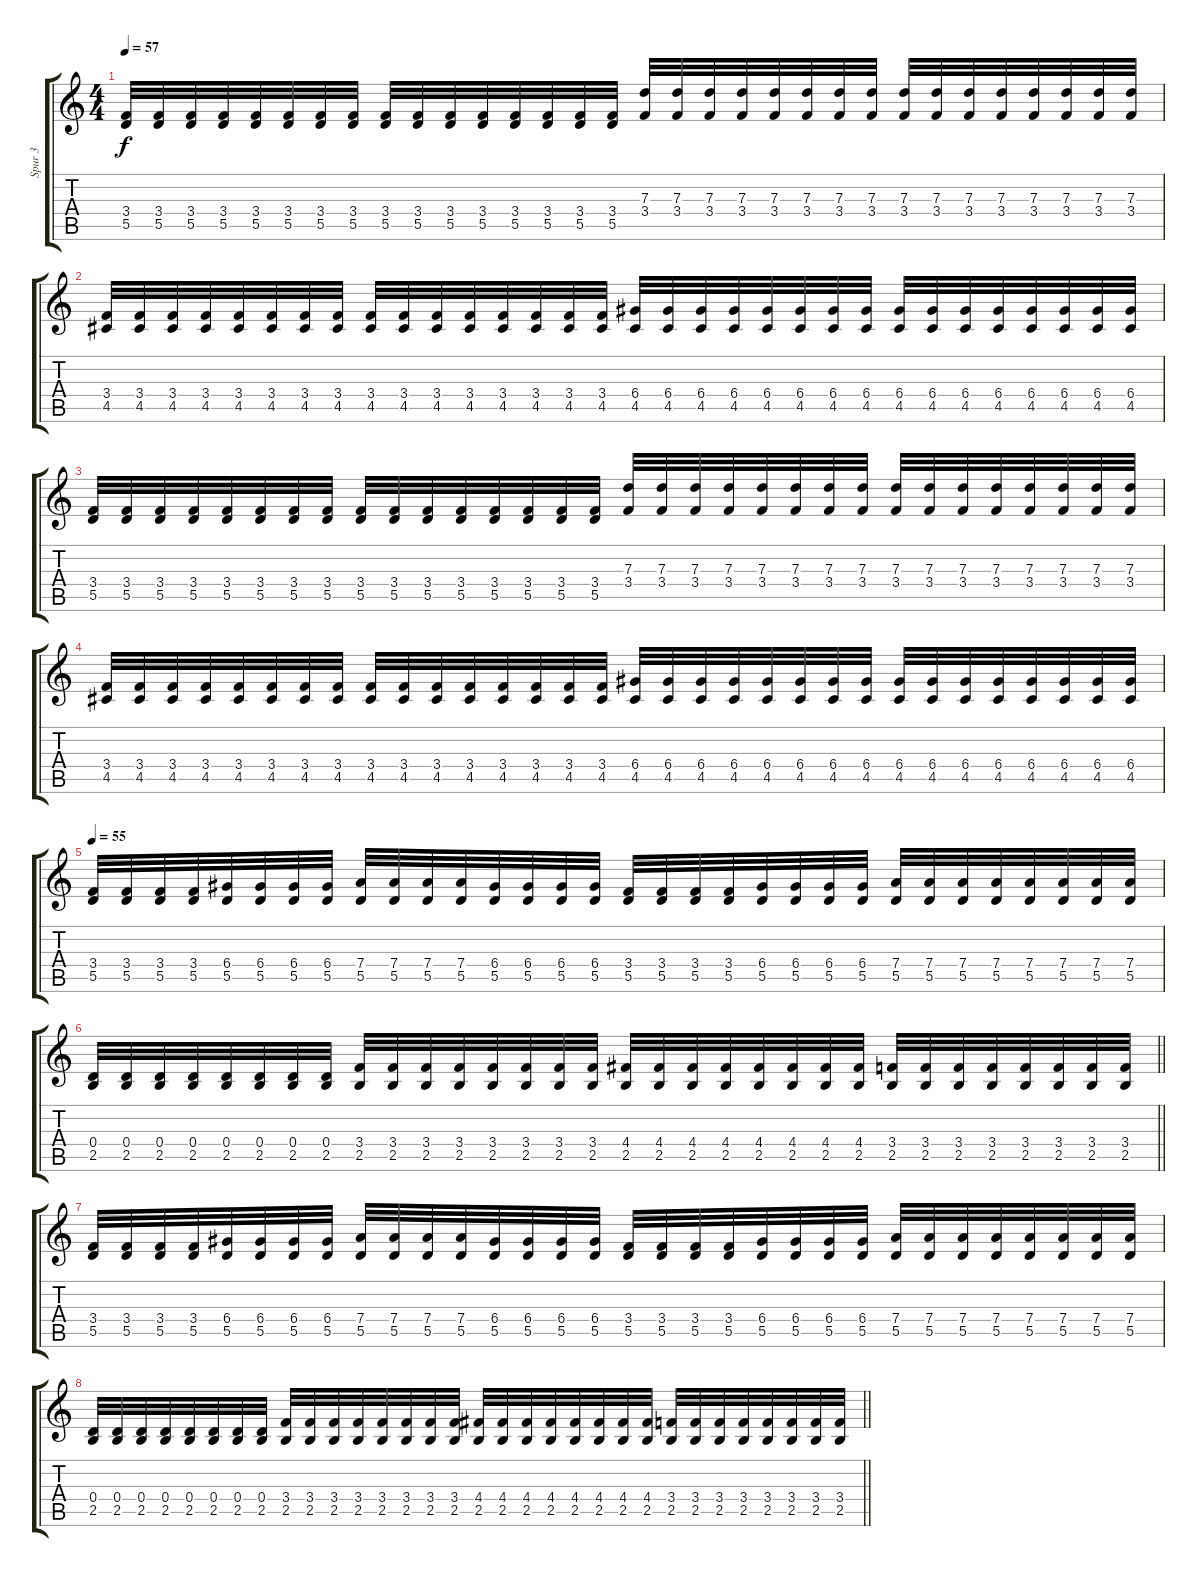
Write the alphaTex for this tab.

\track ("Spur 3" "Spur 3") {instrument distortionguitar}
\staff {score tabs}
\tuning (E4 B3 G3 D3 A2 E2) {hide}
\ts (4 4)
\tempo 57
\clef g2
\ks c
(3.4 5.5).32{dy f} (3.4 5.5).32 (3.4 5.5).32 (3.4 5.5).32 (3.4 5.5).32 (3.4 5.5).32 (3.4 5.5).32 (3.4 5.5).32 (3.4 5.5).32 (3.4 5.5).32 (3.4 5.5).32 (3.4 5.5).32 (3.4 5.5).32 (3.4 5.5).32 (3.4 5.5).32 (3.4 5.5).32 (7.3 3.4).32 (7.3 3.4).32 (7.3 3.4).32 (7.3 3.4).32 (7.3 3.4).32 (7.3 3.4).32 (7.3 3.4).32 (7.3 3.4).32 (7.3 3.4).32 (7.3 3.4).32 (7.3 3.4).32 (7.3 3.4).32 (7.3 3.4).32 (7.3 3.4).32 (7.3 3.4).32 (7.3 3.4).32 |
(3.4 4.5).32 (3.4 4.5).32 (3.4 4.5).32 (3.4 4.5).32 (3.4 4.5).32 (3.4 4.5).32 (3.4 4.5).32 (3.4 4.5).32 (3.4 4.5).32 (3.4 4.5).32 (3.4 4.5).32 (3.4 4.5).32 (3.4 4.5).32 (3.4 4.5).32 (3.4 4.5).32 (3.4 4.5).32 (6.4 4.5).32 (6.4 4.5).32 (6.4 4.5).32 (6.4 4.5).32 (6.4 4.5).32 (6.4 4.5).32 (6.4 4.5).32 (6.4 4.5).32 (6.4 4.5).32 (6.4 4.5).32 (6.4 4.5).32 (6.4 4.5).32 (6.4 4.5).32 (6.4 4.5).32 (6.4 4.5).32 (6.4 4.5).32 |
(3.4 5.5).32 (3.4 5.5).32 (3.4 5.5).32 (3.4 5.5).32 (3.4 5.5).32 (3.4 5.5).32 (3.4 5.5).32 (3.4 5.5).32 (3.4 5.5).32 (3.4 5.5).32 (3.4 5.5).32 (3.4 5.5).32 (3.4 5.5).32 (3.4 5.5).32 (3.4 5.5).32 (3.4 5.5).32 (7.3 3.4).32 (7.3 3.4).32 (7.3 3.4).32 (7.3 3.4).32 (7.3 3.4).32 (7.3 3.4).32 (7.3 3.4).32 (7.3 3.4).32 (7.3 3.4).32 (7.3 3.4).32 (7.3 3.4).32 (7.3 3.4).32 (7.3 3.4).32 (7.3 3.4).32 (7.3 3.4).32 (7.3 3.4).32 |
(3.4 4.5).32 (3.4 4.5).32 (3.4 4.5).32 (3.4 4.5).32 (3.4 4.5).32 (3.4 4.5).32 (3.4 4.5).32 (3.4 4.5).32 (3.4 4.5).32 (3.4 4.5).32 (3.4 4.5).32 (3.4 4.5).32 (3.4 4.5).32 (3.4 4.5).32 (3.4 4.5).32 (3.4 4.5).32 (6.4 4.5).32 (6.4 4.5).32 (6.4 4.5).32 (6.4 4.5).32 (6.4 4.5).32 (6.4 4.5).32 (6.4 4.5).32 (6.4 4.5).32 (6.4 4.5).32 (6.4 4.5).32 (6.4 4.5).32 (6.4 4.5).32 (6.4 4.5).32 (6.4 4.5).32 (6.4 4.5).32 (6.4 4.5).32 |
\tempo 55
(3.4 5.5).32 (3.4 5.5).32 (3.4 5.5).32 (3.4 5.5).32 (6.4 5.5).32 (6.4 5.5).32 (6.4 5.5).32 (6.4 5.5).32 (7.4 5.5).32 (7.4 5.5).32 (7.4 5.5).32 (7.4 5.5).32 (6.4 5.5).32 (6.4 5.5).32 (6.4 5.5).32 (6.4 5.5).32 (3.4 5.5).32 (3.4 5.5).32 (3.4 5.5).32 (3.4 5.5).32 (6.4 5.5).32 (6.4 5.5).32 (6.4 5.5).32 (6.4 5.5).32 (7.4 5.5).32 (7.4 5.5).32 (7.4 5.5).32 (7.4 5.5).32 (7.4 5.5).32 (7.4 5.5).32 (7.4 5.5).32 (7.4 5.5).32 |
\barLineRight lightlight
(0.4 2.5).32 (0.4 2.5).32 (0.4 2.5).32 (0.4 2.5).32 (0.4 2.5).32 (0.4 2.5).32 (0.4 2.5).32 (0.4 2.5).32 (3.4 2.5).32 (3.4 2.5).32 (3.4 2.5).32 (3.4 2.5).32 (3.4 2.5).32 (3.4 2.5).32 (3.4 2.5).32 (3.4 2.5).32 (4.4 2.5).32 (4.4 2.5).32 (4.4 2.5).32 (4.4 2.5).32 (4.4 2.5).32 (4.4 2.5).32 (4.4 2.5).32 (4.4 2.5).32 (3.4 2.5).32 (3.4 2.5).32 (3.4 2.5).32 (3.4 2.5).32 (3.4 2.5).32 (3.4 2.5).32 (3.4 2.5).32 (3.4 2.5).32 |
(3.4 5.5).32 (3.4 5.5).32 (3.4 5.5).32 (3.4 5.5).32 (6.4 5.5).32 (6.4 5.5).32 (6.4 5.5).32 (6.4 5.5).32 (7.4 5.5).32 (7.4 5.5).32 (7.4 5.5).32 (7.4 5.5).32 (6.4 5.5).32 (6.4 5.5).32 (6.4 5.5).32 (6.4 5.5).32 (3.4 5.5).32 (3.4 5.5).32 (3.4 5.5).32 (3.4 5.5).32 (6.4 5.5).32 (6.4 5.5).32 (6.4 5.5).32 (6.4 5.5).32 (7.4 5.5).32 (7.4 5.5).32 (7.4 5.5).32 (7.4 5.5).32 (7.4 5.5).32 (7.4 5.5).32 (7.4 5.5).32 (7.4 5.5).32 |
\barLineRight lightlight
(0.4 2.5).32 (0.4 2.5).32 (0.4 2.5).32 (0.4 2.5).32 (0.4 2.5).32 (0.4 2.5).32 (0.4 2.5).32 (0.4 2.5).32 (3.4 2.5).32 (3.4 2.5).32 (3.4 2.5).32 (3.4 2.5).32 (3.4 2.5).32 (3.4 2.5).32 (3.4 2.5).32 (3.4 2.5).32 (4.4 2.5).32 (4.4 2.5).32 (4.4 2.5).32 (4.4 2.5).32 (4.4 2.5).32 (4.4 2.5).32 (4.4 2.5).32 (4.4 2.5).32 (3.4 2.5).32 (3.4 2.5).32 (3.4 2.5).32 (3.4 2.5).32 (3.4 2.5).32 (3.4 2.5).32 (3.4 2.5).32 (3.4 2.5).32
